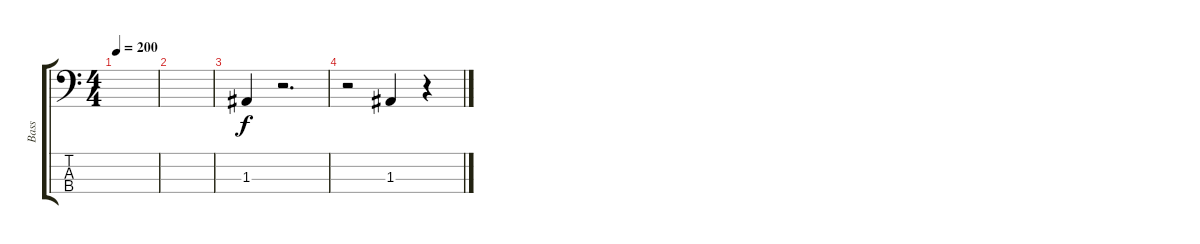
\track ("Bass" "Bass") {instrument electricbassfinger}
\staff {score tabs}
\tuning (G2 D2 A1 E1) {hide}
\ts (4 4)
\tempo 200
\clef f4
\ks c
|
|
1.3.4 r.2{d} |
r.2 1.3.4 r.4
